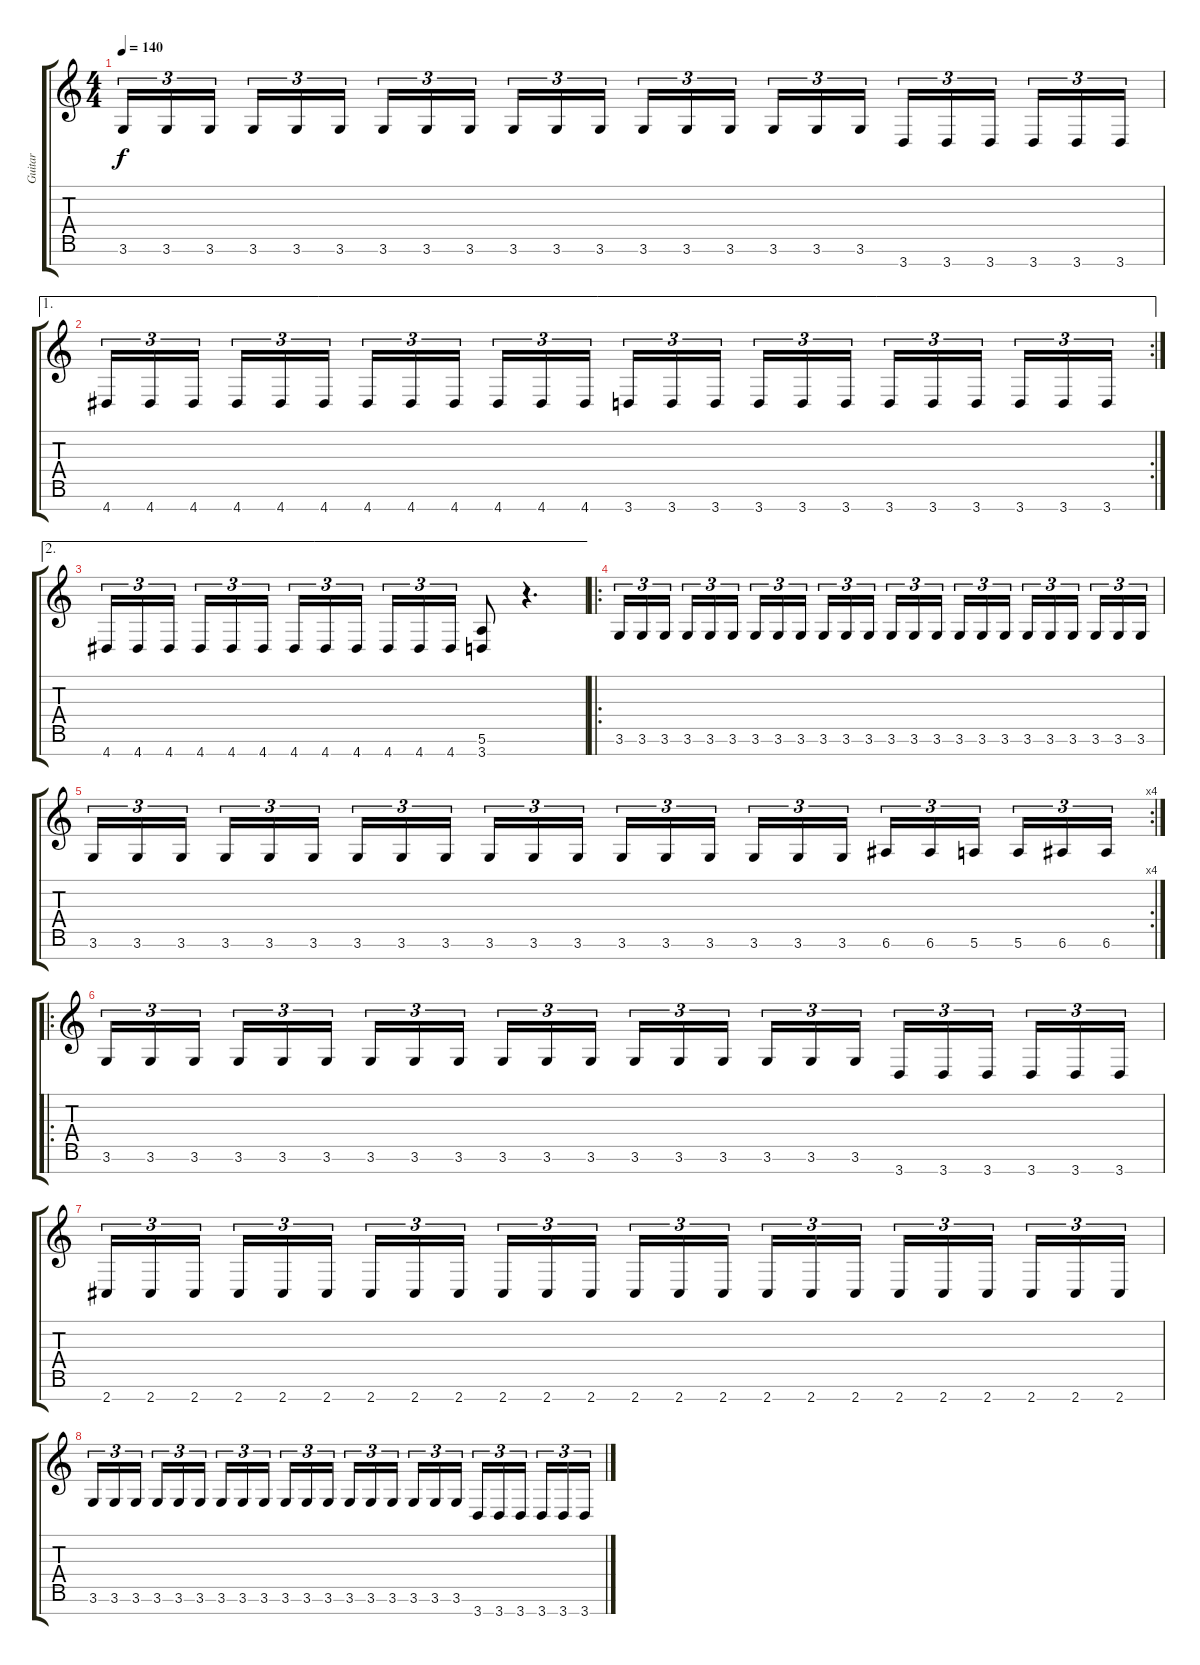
\track ("Guitar " "Guitar ") {instrument distortionguitar}
\staff {score tabs}
\tuning (E4 B3 G3 D3 A2 E2 B1) {hide}
\ts (4 4)
\tempo 140
\clef g2
\ks c
3.6.16{tu (3 2) dy f} 3.6.16{tu (3 2)} 3.6.16{tu (3 2) beam splitsecondary} 3.6.16{tu (3 2)} 3.6.16{tu (3 2)} 3.6.16{tu (3 2)} 3.6.16{tu (3 2)} 3.6.16{tu (3 2)} 3.6.16{tu (3 2) beam splitsecondary} 3.6.16{tu (3 2)} 3.6.16{tu (3 2)} 3.6.16{tu (3 2)} 3.6.16{tu (3 2)} 3.6.16{tu (3 2)} 3.6.16{tu (3 2) beam splitsecondary} 3.6.16{tu (3 2)} 3.6.16{tu (3 2)} 3.6.16{tu (3 2)} 3.7.16{tu (3 2)} 3.7.16{tu (3 2)} 3.7.16{tu (3 2) beam splitsecondary} 3.7.16{tu (3 2)} 3.7.16{tu (3 2)} 3.7.16{tu (3 2)} |
\ae 1
\rc 2
4.7.16{tu (3 2)} 4.7.16{tu (3 2)} 4.7.16{tu (3 2) beam splitsecondary} 4.7.16{tu (3 2)} 4.7.16{tu (3 2)} 4.7.16{tu (3 2)} 4.7.16{tu (3 2)} 4.7.16{tu (3 2)} 4.7.16{tu (3 2) beam splitsecondary} 4.7.16{tu (3 2)} 4.7.16{tu (3 2)} 4.7.16{tu (3 2)} 3.7.16{tu (3 2)} 3.7.16{tu (3 2)} 3.7.16{tu (3 2) beam splitsecondary} 3.7.16{tu (3 2)} 3.7.16{tu (3 2)} 3.7.16{tu (3 2)} 3.7.16{tu (3 2)} 3.7.16{tu (3 2)} 3.7.16{tu (3 2) beam splitsecondary} 3.7.16{tu (3 2)} 3.7.16{tu (3 2)} 3.7.16{tu (3 2)} |
\ae 2
4.7.16{tu (3 2)} 4.7.16{tu (3 2)} 4.7.16{tu (3 2) beam splitsecondary} 4.7.16{tu (3 2)} 4.7.16{tu (3 2)} 4.7.16{tu (3 2)} 4.7.16{tu (3 2)} 4.7.16{tu (3 2)} 4.7.16{tu (3 2) beam splitsecondary} 4.7.16{tu (3 2)} 4.7.16{tu (3 2)} 4.7.16{tu (3 2)} (5.6 3.7).8 r.4{d} |
\ro
3.6.16{tu (3 2)} 3.6.16{tu (3 2)} 3.6.16{tu (3 2) beam splitsecondary} 3.6.16{tu (3 2)} 3.6.16{tu (3 2)} 3.6.16{tu (3 2)} 3.6.16{tu (3 2)} 3.6.16{tu (3 2)} 3.6.16{tu (3 2) beam splitsecondary} 3.6.16{tu (3 2)} 3.6.16{tu (3 2)} 3.6.16{tu (3 2)} 3.6.16{tu (3 2)} 3.6.16{tu (3 2)} 3.6.16{tu (3 2) beam splitsecondary} 3.6.16{tu (3 2)} 3.6.16{tu (3 2)} 3.6.16{tu (3 2)} 3.6.16{tu (3 2)} 3.6.16{tu (3 2)} 3.6.16{tu (3 2) beam splitsecondary} 3.6.16{tu (3 2)} 3.6.16{tu (3 2)} 3.6.16{tu (3 2)} |
\rc 4
3.6.16{tu (3 2)} 3.6.16{tu (3 2)} 3.6.16{tu (3 2) beam splitsecondary} 3.6.16{tu (3 2)} 3.6.16{tu (3 2)} 3.6.16{tu (3 2)} 3.6.16{tu (3 2)} 3.6.16{tu (3 2)} 3.6.16{tu (3 2) beam splitsecondary} 3.6.16{tu (3 2)} 3.6.16{tu (3 2)} 3.6.16{tu (3 2)} 3.6.16{tu (3 2)} 3.6.16{tu (3 2)} 3.6.16{tu (3 2) beam splitsecondary} 3.6.16{tu (3 2)} 3.6.16{tu (3 2)} 3.6.16{tu (3 2)} 6.6.16{tu (3 2)} 6.6.16{tu (3 2)} 5.6.16{tu (3 2) beam splitsecondary} 5.6.16{tu (3 2)} 6.6.16{tu (3 2)} 6.6.16{tu (3 2)} |
\ro
3.6.16{tu (3 2)} 3.6.16{tu (3 2)} 3.6.16{tu (3 2) beam splitsecondary} 3.6.16{tu (3 2)} 3.6.16{tu (3 2)} 3.6.16{tu (3 2)} 3.6.16{tu (3 2)} 3.6.16{tu (3 2)} 3.6.16{tu (3 2) beam splitsecondary} 3.6.16{tu (3 2)} 3.6.16{tu (3 2)} 3.6.16{tu (3 2)} 3.6.16{tu (3 2)} 3.6.16{tu (3 2)} 3.6.16{tu (3 2) beam splitsecondary} 3.6.16{tu (3 2)} 3.6.16{tu (3 2)} 3.6.16{tu (3 2)} 3.7.16{tu (3 2)} 3.7.16{tu (3 2)} 3.7.16{tu (3 2) beam splitsecondary} 3.7.16{tu (3 2)} 3.7.16{tu (3 2)} 3.7.16{tu (3 2)} |
2.7.16{tu (3 2)} 2.7.16{tu (3 2)} 2.7.16{tu (3 2) beam splitsecondary} 2.7.16{tu (3 2)} 2.7.16{tu (3 2)} 2.7.16{tu (3 2)} 2.7.16{tu (3 2)} 2.7.16{tu (3 2)} 2.7.16{tu (3 2) beam splitsecondary} 2.7.16{tu (3 2)} 2.7.16{tu (3 2)} 2.7.16{tu (3 2)} 2.7.16{tu (3 2)} 2.7.16{tu (3 2)} 2.7.16{tu (3 2) beam splitsecondary} 2.7.16{tu (3 2)} 2.7.16{tu (3 2)} 2.7.16{tu (3 2)} 2.7.16{tu (3 2)} 2.7.16{tu (3 2)} 2.7.16{tu (3 2) beam splitsecondary} 2.7.16{tu (3 2)} 2.7.16{tu (3 2)} 2.7.16{tu (3 2)} |
3.6.16{tu (3 2)} 3.6.16{tu (3 2)} 3.6.16{tu (3 2) beam splitsecondary} 3.6.16{tu (3 2)} 3.6.16{tu (3 2)} 3.6.16{tu (3 2)} 3.6.16{tu (3 2)} 3.6.16{tu (3 2)} 3.6.16{tu (3 2) beam splitsecondary} 3.6.16{tu (3 2)} 3.6.16{tu (3 2)} 3.6.16{tu (3 2)} 3.6.16{tu (3 2)} 3.6.16{tu (3 2)} 3.6.16{tu (3 2) beam splitsecondary} 3.6.16{tu (3 2)} 3.6.16{tu (3 2)} 3.6.16{tu (3 2)} 3.7.16{tu (3 2)} 3.7.16{tu (3 2)} 3.7.16{tu (3 2) beam splitsecondary} 3.7.16{tu (3 2)} 3.7.16{tu (3 2)} 3.7.16{tu (3 2)}
